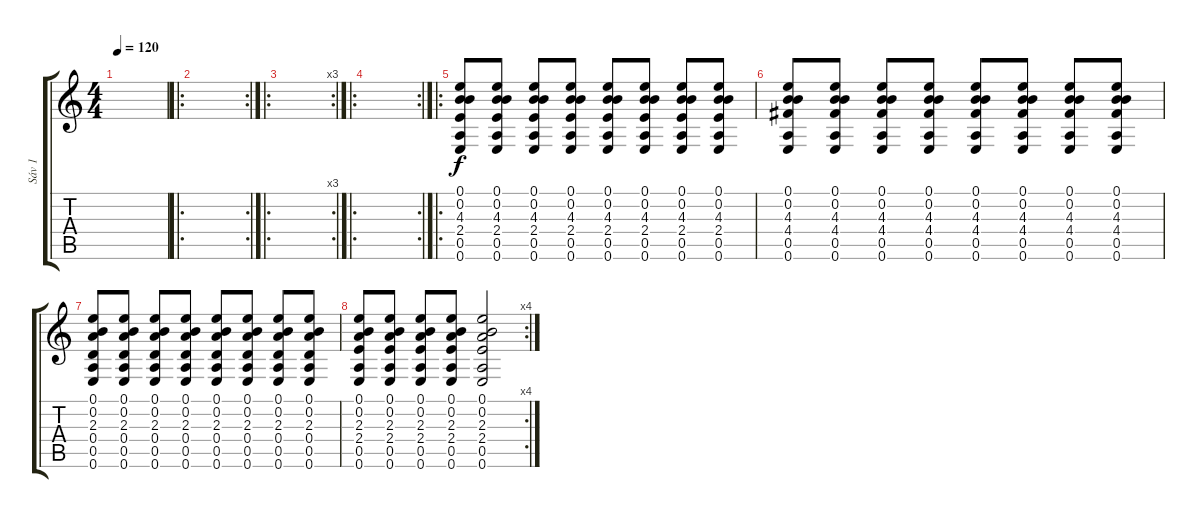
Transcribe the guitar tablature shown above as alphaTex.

\track ("Sáv 1" "Sáv 1") {instrument electricguitarmuted}
\staff {score tabs}
\tuning (E4 B3 G3 D3 A2 E2) {hide}
\ts (4 4)
\tempo 120
\clef g2
\ks c
|
\ro
\rc 2
|
\ro
\rc 3
|
\ro
\rc 2
|
\ro
(0.1 0.2 4.3 2.4 0.5 0.6).8 (0.1 0.2 4.3 2.4 0.5 0.6).8 (0.1 0.2 4.3 2.4 0.5 0.6).8 (0.1 0.2 4.3 2.4 0.5 0.6).8 (0.1 0.2 4.3 2.4 0.5 0.6).8 (0.1 0.2 4.3 2.4 0.5 0.6).8 (0.1 0.2 4.3 2.4 0.5 0.6).8 (0.1 0.2 4.3 2.4 0.5 0.6).8 |
(0.1 0.2 4.3 4.4 0.5 0.6).8 (0.1 0.2 4.3 4.4 0.5 0.6).8 (0.1 0.2 4.3 4.4 0.5 0.6).8 (0.1 0.2 4.3 4.4 0.5 0.6).8 (0.1 0.2 4.3 4.4 0.5 0.6).8 (0.1 0.2 4.3 4.4 0.5 0.6).8 (0.1 0.2 4.3 4.4 0.5 0.6).8 (0.1 0.2 4.3 4.4 0.5 0.6).8 |
(0.1 0.2 2.3 0.4 0.5 0.6).8 (0.1 0.2 2.3 0.4 0.5 0.6).8 (0.1 0.2 2.3 0.4 0.5 0.6).8 (0.1 0.2 2.3 0.4 0.5 0.6).8 (0.1 0.2 2.3 0.4 0.5 0.6).8 (0.1 0.2 2.3 0.4 0.5 0.6).8 (0.1 0.2 2.3 0.4 0.5 0.6).8 (0.1 0.2 2.3 0.4 0.5 0.6).8 |
\rc 4
(0.1 0.2 2.3 2.4 0.5 0.6).8 (0.1 0.2 2.3 2.4 0.5 0.6).8 (0.1 0.2 2.3 2.4 0.5 0.6).8 (0.1 0.2 2.3 2.4 0.5 0.6).8 (0.1 0.2 2.3 2.4 0.5 0.6).2
